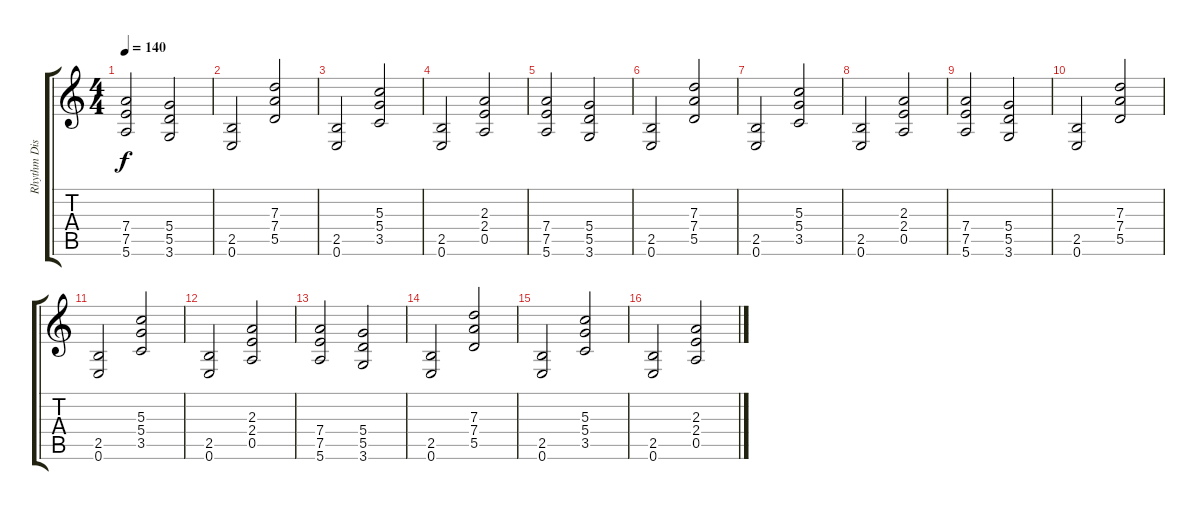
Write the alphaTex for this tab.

\track ("Rhythm Dist" "Rhythm Dis") {instrument overdrivenguitar}
\staff {score tabs}
\tuning (E4 B3 G3 D3 A2 E2) {hide}
\ts (4 4)
\tempo 140
\clef g2
\ks c
(7.4 7.5 5.6).2{dy f} (5.4 5.5 3.6).2 |
(2.5 0.6).2 (7.3 7.4 5.5).2 |
(2.5 0.6).2 (5.3 5.4 3.5).2 |
(2.5 0.6).2 (2.3 2.4 0.5).2 |
(7.4 7.5 5.6).2 (5.4 5.5 3.6).2 |
(2.5 0.6).2 (7.3 7.4 5.5).2 |
(2.5 0.6).2 (5.3 5.4 3.5).2 |
(2.5 0.6).2 (2.3 2.4 0.5).2 |
(7.4 7.5 5.6).2 (5.4 5.5 3.6).2 |
(2.5 0.6).2 (7.3 7.4 5.5).2 |
(2.5 0.6).2 (5.3 5.4 3.5).2 |
(2.5 0.6).2 (2.3 2.4 0.5).2 |
(7.4 7.5 5.6).2 (5.4 5.5 3.6).2 |
(2.5 0.6).2 (7.3 7.4 5.5).2 |
(2.5 0.6).2 (5.3 5.4 3.5).2 |
(2.5 0.6).2 (2.3 2.4 0.5).2
